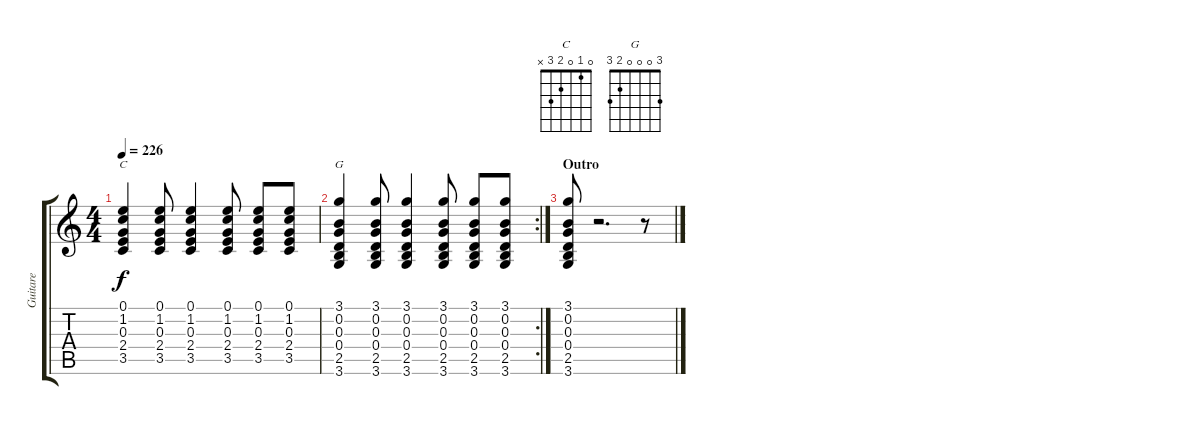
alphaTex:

\track ("Guitare" "Guitare") {instrument electricguitarclean}
\staff {score tabs}
\tuning (E4 B3 G3 D3 A2 E2) {hide}
\chord ("C" 0 1 0 2 3 x)
\chord ("G" 3 0 0 0 2 3)
\ts (4 4)
\tempo 226
\clef g2
\ks c
(0.1 1.2 0.3 2.4 3.5).4{ch "C" dy f} (0.1 1.2 0.3 2.4 3.5).8 (0.1 1.2 0.3 2.4 3.5).4 (0.1 1.2 0.3 2.4 3.5).8 (0.1 1.2 0.3 2.4 3.5).8 (0.1 1.2 0.3 2.4 3.5).8 |
\rc 2
(3.1 0.2 0.3 0.4 2.5 3.6).4{ch "G"} (3.1 0.2 0.3 0.4 2.5 3.6).8 (3.1 0.2 0.3 0.4 2.5 3.6).4 (3.1 0.2 0.3 0.4 2.5 3.6).8 (3.1 0.2 0.3 0.4 2.5 3.6).8 (3.1 0.2 0.3 0.4 2.5 3.6).8 |
\section ("" "Outro")
(3.1 0.2 0.3 0.4 2.5 3.6).8 r.2{d} r.8
